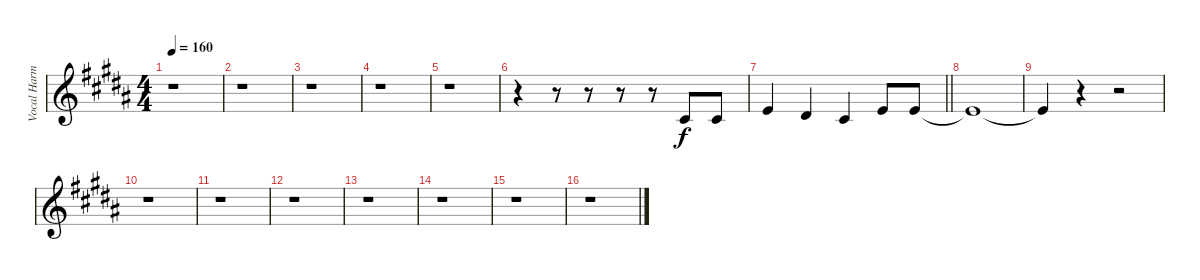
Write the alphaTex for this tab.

\track ("Vocal Harmony 2" "Vocal Harm") {instrument flute}
\staff {score}
\tuning (E4 B3 G3 D3 A2 E2) {hide}
\ts (4 4)
\tempo 160
\clef g2
\ks b
r.1{dy f} |
r.1 |
r.1 |
r.1 |
r.1 |
r.4 r.8 r.8 r.8 r.8 2.2.8 2.2.8 |
\barLineRight lightlight
0.1.4 4.2.4 2.2.4 0.1.8 0.1.8 |
0.1{t}.1 |
0.1{t}.4 r.4 r.2 |
r.1 |
r.1 |
r.1 |
r.1 |
r.1 |
r.1 |
r.1
